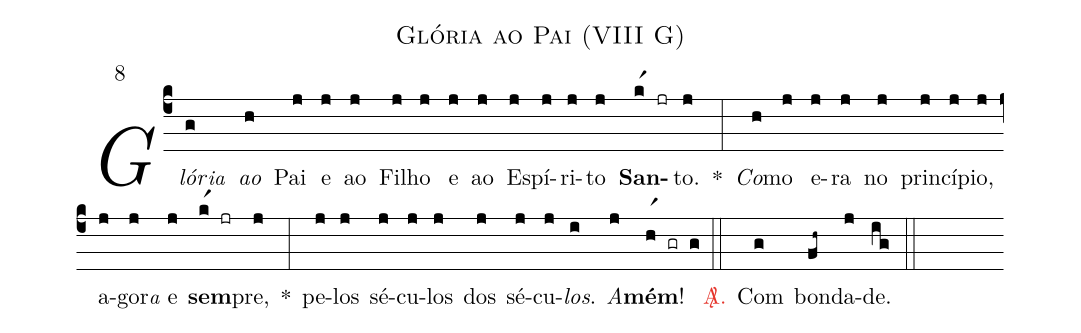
name: Glória ao Pai (VIII G);
mode: 8;
%%
(c4)

<i>Glór</i><e>ia</e>(g) <i>ao</i>(h) Pai(j) e(j) ao(j) Fi(j)lho(j) e(j) ao(j) Es(j)pí(j)ri(j)to(j) <b>San</b>(kr1 jr)to.(j) *(:) <i>Co</i>(h)mo(j) e(j)ra(j) no(j) prin(j)cí(j)pio,(j) a(j)go(j)r<e>a</e> e(j) <b>sem</b>(kr1 jr)pre,(j) *(:) pe(j)los(j) sé(j)cu(j)los(j) dos(j)

sé(j)cu(j)<i>los</i>.(i) <i>A</i>(j)<b>mém</b>!(hr1 gr g)

(::)

<c><sp>A/</sp>.</c>() Com(g) bon(fh~)da(j)de.(ig)

(::)
